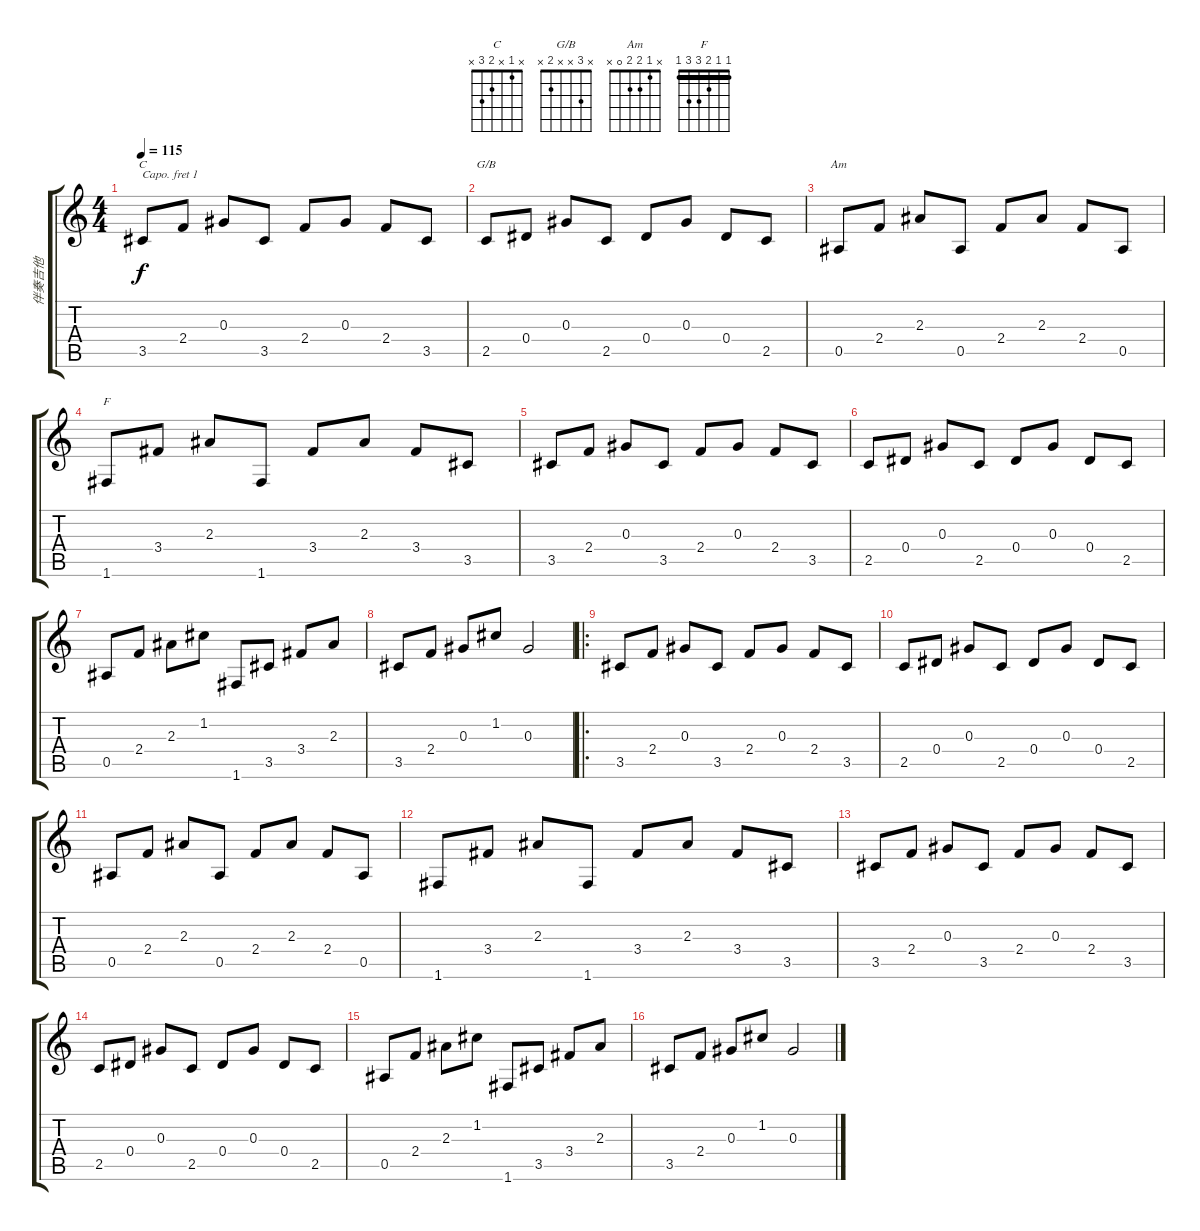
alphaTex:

\track ("伴奏吉他" "伴奏吉他") {instrument acousticguitarsteel}
\staff {score tabs}
\capo 1
\tuning (E4 B3 G3 D3 A2 E2) {hide}
\chord ("C" x 1 x 2 3 x)
\chord ("G/B" x 3 x x 2 x)
\chord ("Am" x 1 2 2 0 x)
\chord ("F" 1 1 2 3 3 1) {barre 1}
\ts (4 4)
\tempo 115
\clef g2
\ks c
3.5.8{ch "C" dy f} 2.4.8 0.3.8 3.5.8 2.4.8 0.3.8 2.4.8 3.5.8 |
2.5.8{ch "G/B"} 0.4.8 0.3.8 2.5.8 0.4.8 0.3.8 0.4.8 2.5.8 |
0.5.8{ch "Am"} 2.4.8 2.3.8 0.5.8 2.4.8 2.3.8 2.4.8 0.5.8 |
1.6.8{ch "F"} 3.4.8 2.3.8 1.6.8 3.4.8 2.3.8 3.4.8 3.5.8 |
3.5.8 2.4.8 0.3.8 3.5.8 2.4.8 0.3.8 2.4.8 3.5.8 |
2.5.8 0.4.8 0.3.8 2.5.8 0.4.8 0.3.8 0.4.8 2.5.8 |
0.5.8 2.4.8 2.3.8 1.2.8 1.6.8 3.5.8 3.4.8 2.3.8 |
3.5.8 2.4.8 0.3.8 1.2.8 0.3.2 |
\ro
3.5.8 2.4.8 0.3.8 3.5.8 2.4.8 0.3.8 2.4.8 3.5.8 |
2.5.8 0.4.8 0.3.8 2.5.8 0.4.8 0.3.8 0.4.8 2.5.8 |
0.5.8 2.4.8 2.3.8 0.5.8 2.4.8 2.3.8 2.4.8 0.5.8 |
1.6.8 3.4.8 2.3.8 1.6.8 3.4.8 2.3.8 3.4.8 3.5.8 |
3.5.8 2.4.8 0.3.8 3.5.8 2.4.8 0.3.8 2.4.8 3.5.8 |
2.5.8 0.4.8 0.3.8 2.5.8 0.4.8 0.3.8 0.4.8 2.5.8 |
0.5.8 2.4.8 2.3.8 1.2.8 1.6.8 3.5.8 3.4.8 2.3.8 |
3.5.8 2.4.8 0.3.8 1.2.8 0.3.2
